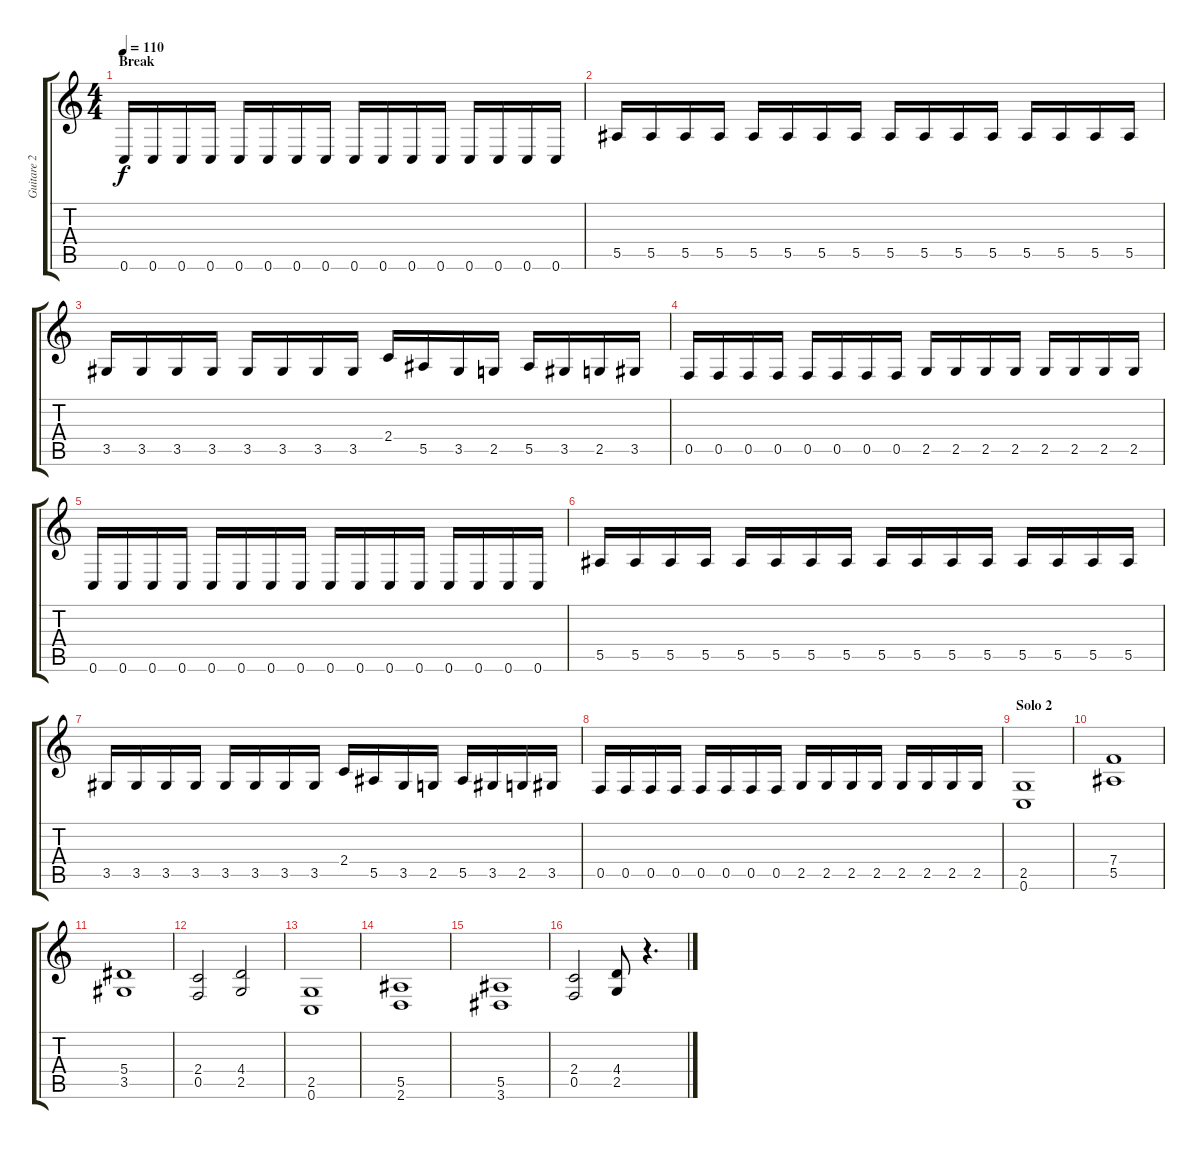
\track ("Guitare 2" "Guitare 2") {instrument distortionguitar}
\staff {score tabs}
\tuning (C4 G3 Eb3 Bb2 F2 C2) {hide}
\ts (4 4)
\section ("" "Break")
\tempo 110
\clef g2
\ks c
0.6.16{dy f} 0.6.16 0.6.16 0.6.16 0.6.16 0.6.16 0.6.16 0.6.16 0.6.16 0.6.16 0.6.16 0.6.16 0.6.16 0.6.16 0.6.16 0.6.16 |
5.5.16 5.5.16 5.5.16 5.5.16 5.5.16 5.5.16 5.5.16 5.5.16 5.5.16 5.5.16 5.5.16 5.5.16 5.5.16 5.5.16 5.5.16 5.5.16 |
3.5.16 3.5.16 3.5.16 3.5.16 3.5.16 3.5.16 3.5.16 3.5.16 2.4.16 5.5.16 3.5.16 2.5.16 5.5.16 3.5.16 2.5.16 3.5.16 |
0.5.16 0.5.16 0.5.16 0.5.16 0.5.16 0.5.16 0.5.16 0.5.16 2.5.16 2.5.16 2.5.16 2.5.16 2.5.16 2.5.16 2.5.16 2.5.16 |
0.6.16 0.6.16 0.6.16 0.6.16 0.6.16 0.6.16 0.6.16 0.6.16 0.6.16 0.6.16 0.6.16 0.6.16 0.6.16 0.6.16 0.6.16 0.6.16 |
5.5.16 5.5.16 5.5.16 5.5.16 5.5.16 5.5.16 5.5.16 5.5.16 5.5.16 5.5.16 5.5.16 5.5.16 5.5.16 5.5.16 5.5.16 5.5.16 |
3.5.16 3.5.16 3.5.16 3.5.16 3.5.16 3.5.16 3.5.16 3.5.16 2.4.16 5.5.16 3.5.16 2.5.16 5.5.16 3.5.16 2.5.16 3.5.16 |
0.5.16 0.5.16 0.5.16 0.5.16 0.5.16 0.5.16 0.5.16 0.5.16 2.5.16 2.5.16 2.5.16 2.5.16 2.5.16 2.5.16 2.5.16 2.5.16 |
\section ("" "Solo 2")
(2.5 0.6).1 |
(7.4 5.5).1 |
(5.4 3.5).1 |
(2.4 0.5).2 (4.4 2.5).2 |
(2.5 0.6).1 |
(5.5 2.6).1 |
(5.5 3.6).1 |
(2.4 0.5).2 (4.4 2.5).8 r.4{d}
